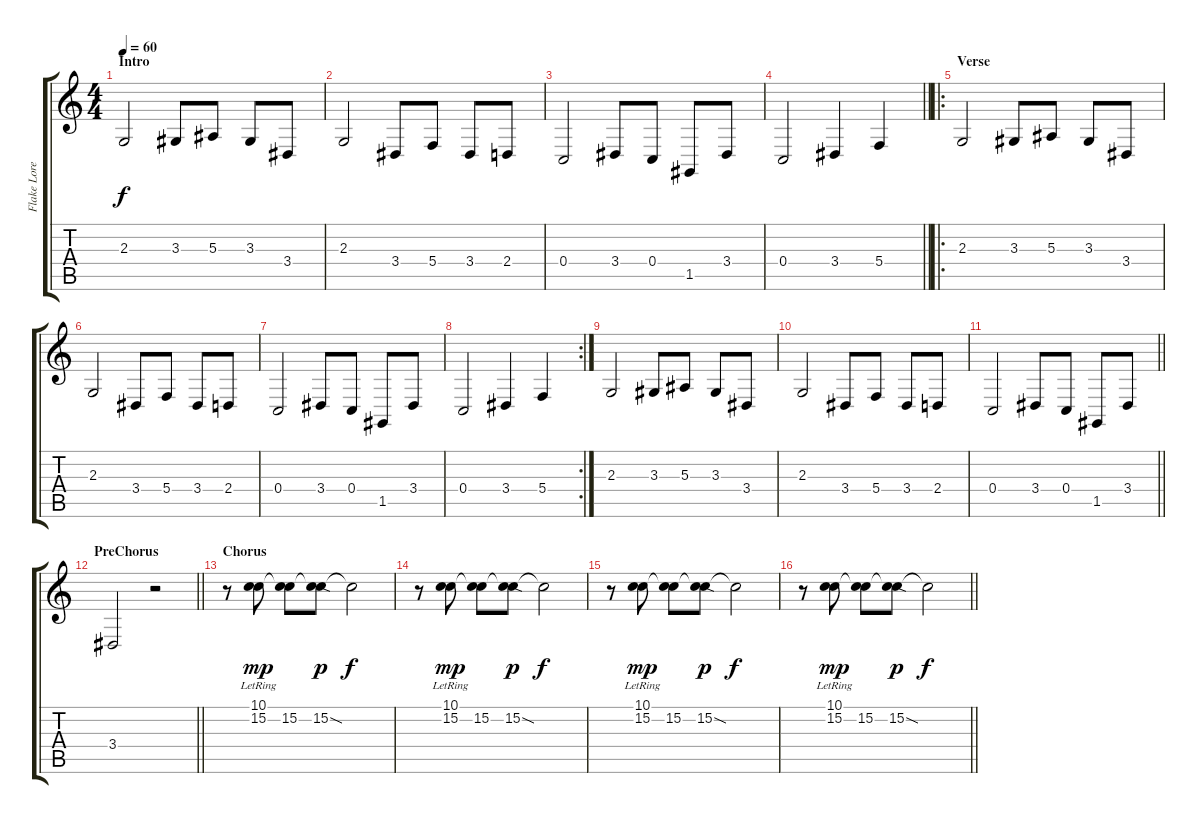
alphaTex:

\track ("Flake Lorenz" "Flake Lore") {instrument flute}
\staff {score tabs}
\tuning (D4 A3 F3 C3 G2 C2) {hide}
\ts (4 4)
\section ("" "Intro")
\tempo 60
\clef g2
\ks c
2.3.2{dy f instrument flute} 3.3.8 5.3.8 3.3.8 3.4.8 |
2.3.2 3.4.8 5.4.8 3.4.8 2.4.8 |
0.4.2 3.4.8 0.4.8 1.5.8 3.4.8 |
\barLineRight lightlight
0.4.2 3.4.4 5.4.4 |
\ro
\section ("" "Verse")
2.3.2 3.3.8 5.3.8 3.3.8 3.4.8 |
2.3.2 3.4.8 5.4.8 3.4.8 2.4.8 |
0.4.2 3.4.8 0.4.8 1.5.8 3.4.8 |
\rc 2
0.4.2 3.4.4 5.4.4 |
2.3.2 3.3.8 5.3.8 3.3.8 3.4.8 |
2.3.2 3.4.8 5.4.8 3.4.8 2.4.8 |
\barLineRight lightlight
0.4.2 3.4.8 0.4.8 1.5.8 3.4.8 |
\section ("" "PreChorus")
\barLineRight lightlight
3.4.2 r.2 |
\section ("" "Chorus")
r.8{instrument pad7halo} (10.1{lr} 15.2).8{dy mp} (10.1{t} 15.2).8 (10.1{t} 15.2{sod}).8{dy p} 10.1{t}.2{dy f} |
r.8 (10.1{lr} 15.2).8{dy mp} (10.1{t} 15.2).8 (10.1{t} 15.2{sod}).8{dy p} 10.1{t}.2{dy f} |
r.8 (10.1{lr} 15.2).8{dy mp} (10.1{t} 15.2).8 (10.1{t} 15.2{sod}).8{dy p} 10.1{t}.2{dy f} |
\barLineRight lightlight
r.8 (10.1{lr} 15.2).8{dy mp} (10.1{t} 15.2).8 (10.1{t} 15.2{sod}).8{dy p} 10.1{t}.2{dy f}
